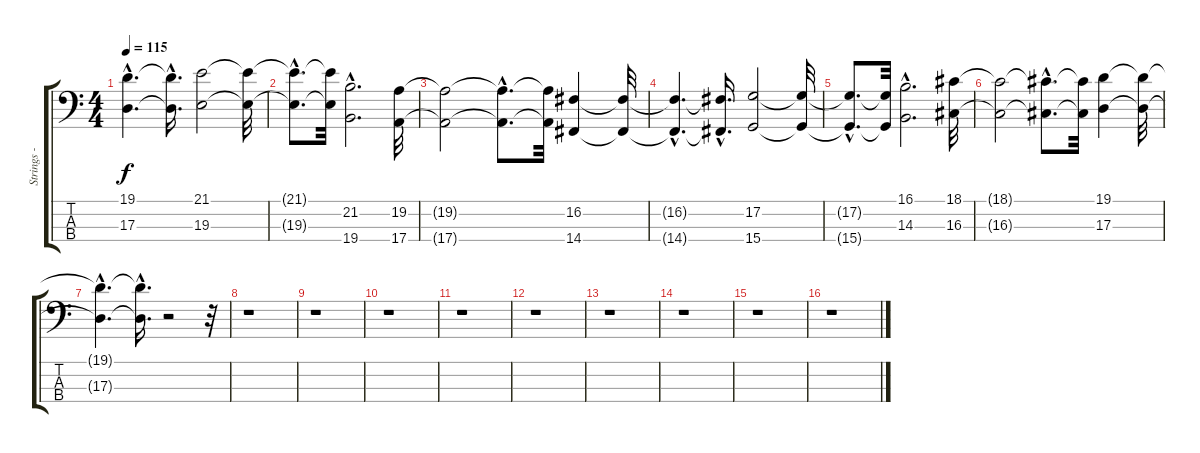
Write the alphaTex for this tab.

\track ("Strings - Sherinian" "Strings - ") {instrument stringensemble1}
\staff {score tabs}
\tuning (G2 D2 A1 E1) {hide}
\ts (4 4)
\tempo 115
\clef f4
\ks c
(19.1{hac t} 17.3{hac t}).4{d dy f} (19.1{hac t} 17.3{hac t}).16{d} (21.1 19.3).2 (21.1{t} 19.3{t}).32 |
(21.1{hac t} 19.3{hac t}).8{d} (21.1{t} 19.3{t}).32 (21.2{hac} 19.4{hac}).2{d} (19.2 17.4).32 |
(19.2{t} 17.4{t}).2 (19.2{hac t} 17.4{hac t}).8{d} (19.2{t} 17.4{t}).32 (16.2 14.4).4 (16.2{t} 14.4{t}).32 |
(16.2{hac t} 14.4{hac t}).4{d} (16.2{hac t} 14.4{hac t}).16{d} (17.2 15.4).2 (17.2{t} 15.4{t}).32 |
(17.2{hac t} 15.4{hac t}).8{d} (17.2{t} 15.4{t}).32 (16.1{hac} 14.3{hac}).2{d} (18.1 16.3).32 |
(18.1{t} 16.3{t}).2 (18.1{hac t} 16.3{hac t}).8{d} (18.1{t} 16.3{t}).32 (19.1 17.3).4 (19.1{t} 17.3{t}).32 |
(19.1{hac t} 17.3{hac t}).4{d} (19.1{hac t} 17.3{hac t}).16{d} r.2 r.32 |
r.1 |
r.1 |
r.1 |
r.1 |
r.1 |
r.1 |
r.1 |
r.1 |
r.1
